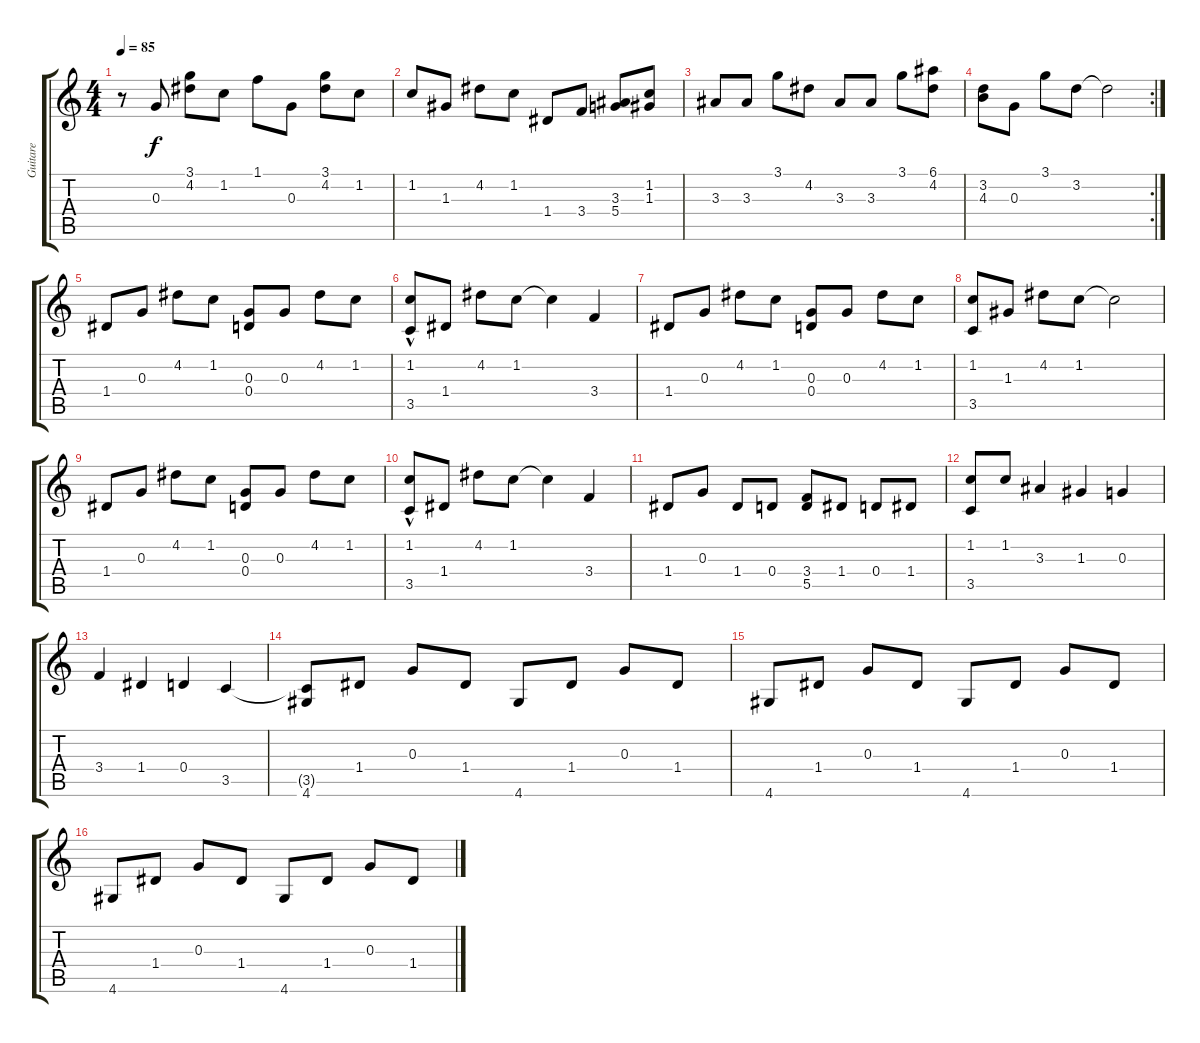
\track ("Guitare" "Guitare") {instrument acousticguitarsteel}
\staff {score tabs}
\tuning (E4 B3 G3 D3 A2 E2) {hide}
\ts (4 4)
\tempo 85
\clef g2
\ks c
r.8{dy f} 0.3.8 (3.1 4.2).8 1.2.8 1.1.8 0.3.8 (3.1 4.2).8 1.2.8 |
1.2.8 1.3.8 4.2.8 1.2.8 1.4.8 3.4.8 (3.3 5.4).8 (1.2 1.3).8 |
3.3.8 3.3.8 3.1.8 4.2.8 3.3.8 3.3.8 3.1.8 (6.1 4.2).8 |
\rc 2
(3.2 4.3).8 0.3.8 3.1.8 3.2.8 3.2{t}.2 |
1.4.8 0.3.8 4.2.8 1.2.8 (0.3 0.4).8 0.3.8 4.2.8 1.2.8 |
(1.2 3.5{hac}).8 1.4.8 4.2.8 1.2.8 1.2{t}.4 3.4.4 |
1.4.8 0.3.8 4.2.8 1.2.8 (0.3 0.4).8 0.3.8 4.2.8 1.2.8 |
(1.2 3.5).8 1.3.8 4.2.8 1.2.8 1.2{t}.2 |
1.4.8 0.3.8 4.2.8 1.2.8 (0.3 0.4).8 0.3.8 4.2.8 1.2.8 |
(1.2 3.5{hac}).8 1.4.8 4.2.8 1.2.8 1.2{t}.4 3.4.4 |
1.4.8 0.3.8 1.4.8 0.4.8 (3.4 5.5).8 1.4.8 0.4.8 1.4.8 |
(1.2 3.5).8 1.2.8 3.3.4 1.3.4 0.3.4 |
3.4.4 1.4.4 0.4.4 3.5.4 |
(3.5{t} 4.6).8 1.4.8 0.3.8 1.4.8 4.6.8 1.4.8 0.3.8 1.4.8 |
4.6.8 1.4.8 0.3.8 1.4.8 4.6.8 1.4.8 0.3.8 1.4.8 |
4.6.8 1.4.8 0.3.8 1.4.8 4.6.8 1.4.8 0.3.8 1.4.8
